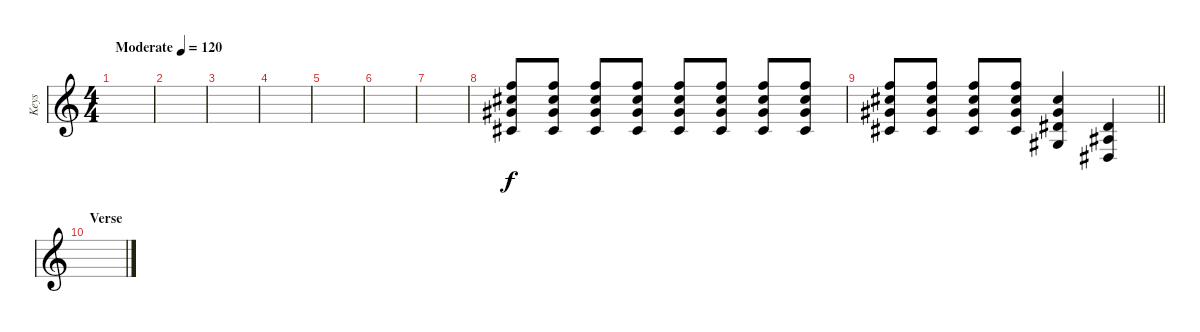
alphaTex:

\track ("Keys" "Keys") {instrument acousticguitarsteel}
\staff {score}
\tuning (Eb4 Bb3 Gb3 Db3 Ab2 Eb2) {hide}
\ts (4 4)
\tempo (120 "Moderate")
\clef g2
\ks c
|
|
|
|
|
|
|
(2.1 3.2 2.3 0.4).8 (2.1 3.2 2.3 0.4).8 (2.1 3.2 2.3 0.4).8 (2.1 3.2 2.3 0.4).8 (2.1 3.2 2.3 0.4).8 (2.1 3.2 2.3 0.4).8 (2.1 3.2 2.3 0.4).8 (2.1 3.2 2.3 0.4).8 |
\barLineRight lightlight
(2.1 3.2 2.3 0.4).8 (2.1 3.2 2.3 0.4).8 (2.1 3.2 2.3 0.4).8 (2.1 3.2 2.3 0.4).8 (3.2 2.3 2.4 0.5).4 (2.4 2.5 0.6).4 |
\section ("" "Verse")
